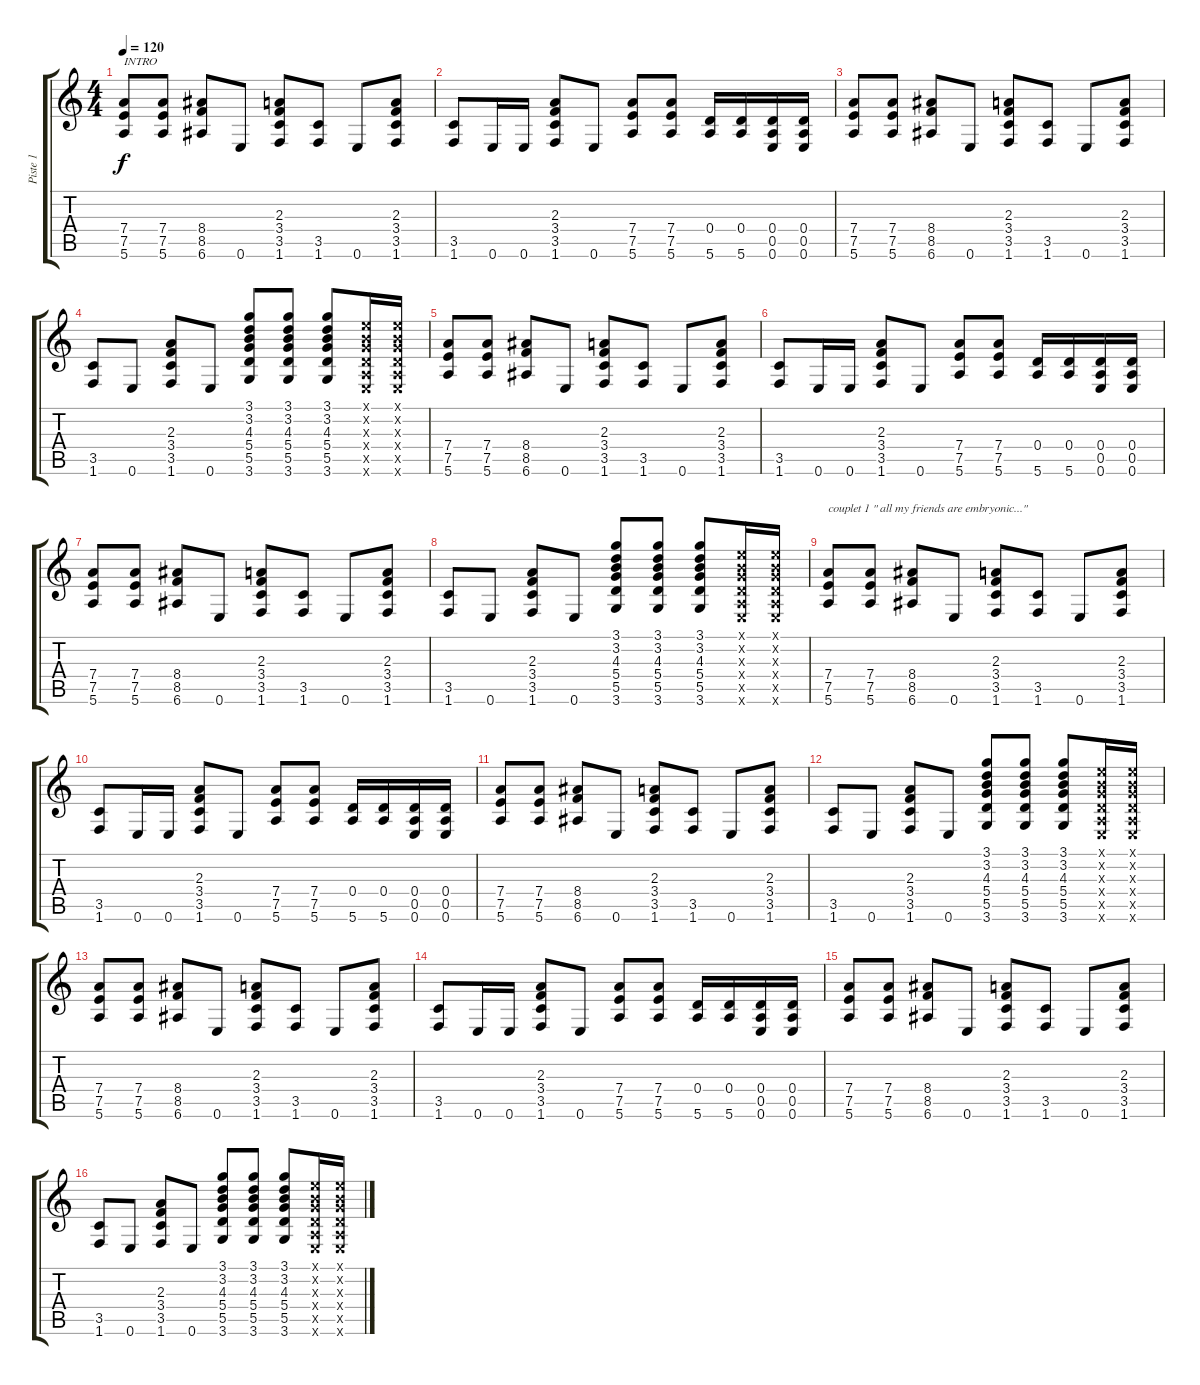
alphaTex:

\track ("Piste 1" "Piste 1") {instrument overdrivenguitar}
\staff {score tabs}
\tuning (E4 B3 G3 D3 A2 E2) {hide}
\ts (4 4)
\tempo 120
\clef g2
\ks c
(7.4 7.5 5.6).8{txt "INTRO" dy f instrument overdrivenguitar} (7.4 7.5 5.6).8 (8.4 8.5 6.6).8 0.6.8 (2.3 3.4 3.5 1.6).8 (3.5 1.6).8 0.6.8 (2.3 3.4 3.5 1.6).8 |
(3.5 1.6).8 0.6.16 0.6.16 (2.3 3.4 3.5 1.6).8 0.6.8 (7.4 7.5 5.6).8 (7.4 7.5 5.6).8 (0.4 5.6).16 (0.4 5.6).16 (0.4 0.5 0.6).16 (0.4 0.5 0.6).16 |
(7.4 7.5 5.6).8 (7.4 7.5 5.6).8 (8.4 8.5 6.6).8 0.6.8 (2.3 3.4 3.5 1.6).8 (3.5 1.6).8 0.6.8 (2.3 3.4 3.5 1.6).8 |
(3.5 1.6).8 0.6.8 (2.3 3.4 3.5 1.6).8 0.6.8 (3.1 3.2 4.3 5.4 5.5 3.6).8 (3.1 3.2 4.3 5.4 5.5 3.6).8 (3.1 3.2 4.3 5.4 5.5 3.6).8 (0.1{x} 0.2{x} 0.3{x} 0.4{x} 0.5{x} 0.6{x}).16 (0.1{x} 0.2{x} 0.3{x} 0.4{x} 0.5{x} 0.6{x}).16 |
(7.4 7.5 5.6).8 (7.4 7.5 5.6).8 (8.4 8.5 6.6).8 0.6.8 (2.3 3.4 3.5 1.6).8 (3.5 1.6).8 0.6.8 (2.3 3.4 3.5 1.6).8 |
(3.5 1.6).8 0.6.16 0.6.16 (2.3 3.4 3.5 1.6).8 0.6.8 (7.4 7.5 5.6).8 (7.4 7.5 5.6).8 (0.4 5.6).16 (0.4 5.6).16 (0.4 0.5 0.6).16 (0.4 0.5 0.6).16 |
(7.4 7.5 5.6).8 (7.4 7.5 5.6).8 (8.4 8.5 6.6).8 0.6.8 (2.3 3.4 3.5 1.6).8 (3.5 1.6).8 0.6.8 (2.3 3.4 3.5 1.6).8 |
(3.5 1.6).8 0.6.8 (2.3 3.4 3.5 1.6).8 0.6.8 (3.1 3.2 4.3 5.4 5.5 3.6).8 (3.1 3.2 4.3 5.4 5.5 3.6).8 (3.1 3.2 4.3 5.4 5.5 3.6).8 (0.1{x} 0.2{x} 0.3{x} 0.4{x} 0.5{x} 0.6{x}).16 (0.1{x} 0.2{x} 0.3{x} 0.4{x} 0.5{x} 0.6{x}).16 |
(7.4 7.5 5.6).8{txt "couplet 1 \" all my friends are embryonic...\""} (7.4 7.5 5.6).8 (8.4 8.5 6.6).8 0.6.8 (2.3 3.4 3.5 1.6).8 (3.5 1.6).8 0.6.8 (2.3 3.4 3.5 1.6).8 |
(3.5 1.6).8 0.6.16 0.6.16 (2.3 3.4 3.5 1.6).8 0.6.8 (7.4 7.5 5.6).8 (7.4 7.5 5.6).8 (0.4 5.6).16 (0.4 5.6).16 (0.4 0.5 0.6).16 (0.4 0.5 0.6).16 |
(7.4 7.5 5.6).8 (7.4 7.5 5.6).8 (8.4 8.5 6.6).8 0.6.8 (2.3 3.4 3.5 1.6).8 (3.5 1.6).8 0.6.8 (2.3 3.4 3.5 1.6).8 |
(3.5 1.6).8 0.6.8 (2.3 3.4 3.5 1.6).8 0.6.8 (3.1 3.2 4.3 5.4 5.5 3.6).8 (3.1 3.2 4.3 5.4 5.5 3.6).8 (3.1 3.2 4.3 5.4 5.5 3.6).8 (0.1{x} 0.2{x} 0.3{x} 0.4{x} 0.5{x} 0.6{x}).16 (0.1{x} 0.2{x} 0.3{x} 0.4{x} 0.5{x} 0.6{x}).16 |
(7.4 7.5 5.6).8 (7.4 7.5 5.6).8 (8.4 8.5 6.6).8 0.6.8 (2.3 3.4 3.5 1.6).8 (3.5 1.6).8 0.6.8 (2.3 3.4 3.5 1.6).8 |
(3.5 1.6).8 0.6.16 0.6.16 (2.3 3.4 3.5 1.6).8 0.6.8 (7.4 7.5 5.6).8 (7.4 7.5 5.6).8 (0.4 5.6).16 (0.4 5.6).16 (0.4 0.5 0.6).16 (0.4 0.5 0.6).16 |
(7.4 7.5 5.6).8 (7.4 7.5 5.6).8 (8.4 8.5 6.6).8 0.6.8 (2.3 3.4 3.5 1.6).8 (3.5 1.6).8 0.6.8 (2.3 3.4 3.5 1.6).8 |
(3.5 1.6).8 0.6.8 (2.3 3.4 3.5 1.6).8 0.6.8 (3.1 3.2 4.3 5.4 5.5 3.6).8 (3.1 3.2 4.3 5.4 5.5 3.6).8 (3.1 3.2 4.3 5.4 5.5 3.6).8 (0.1{x} 0.2{x} 0.3{x} 0.4{x} 0.5{x} 0.6{x}).16 (0.1{x} 0.2{x} 0.3{x} 0.4{x} 0.5{x} 0.6{x}).16
